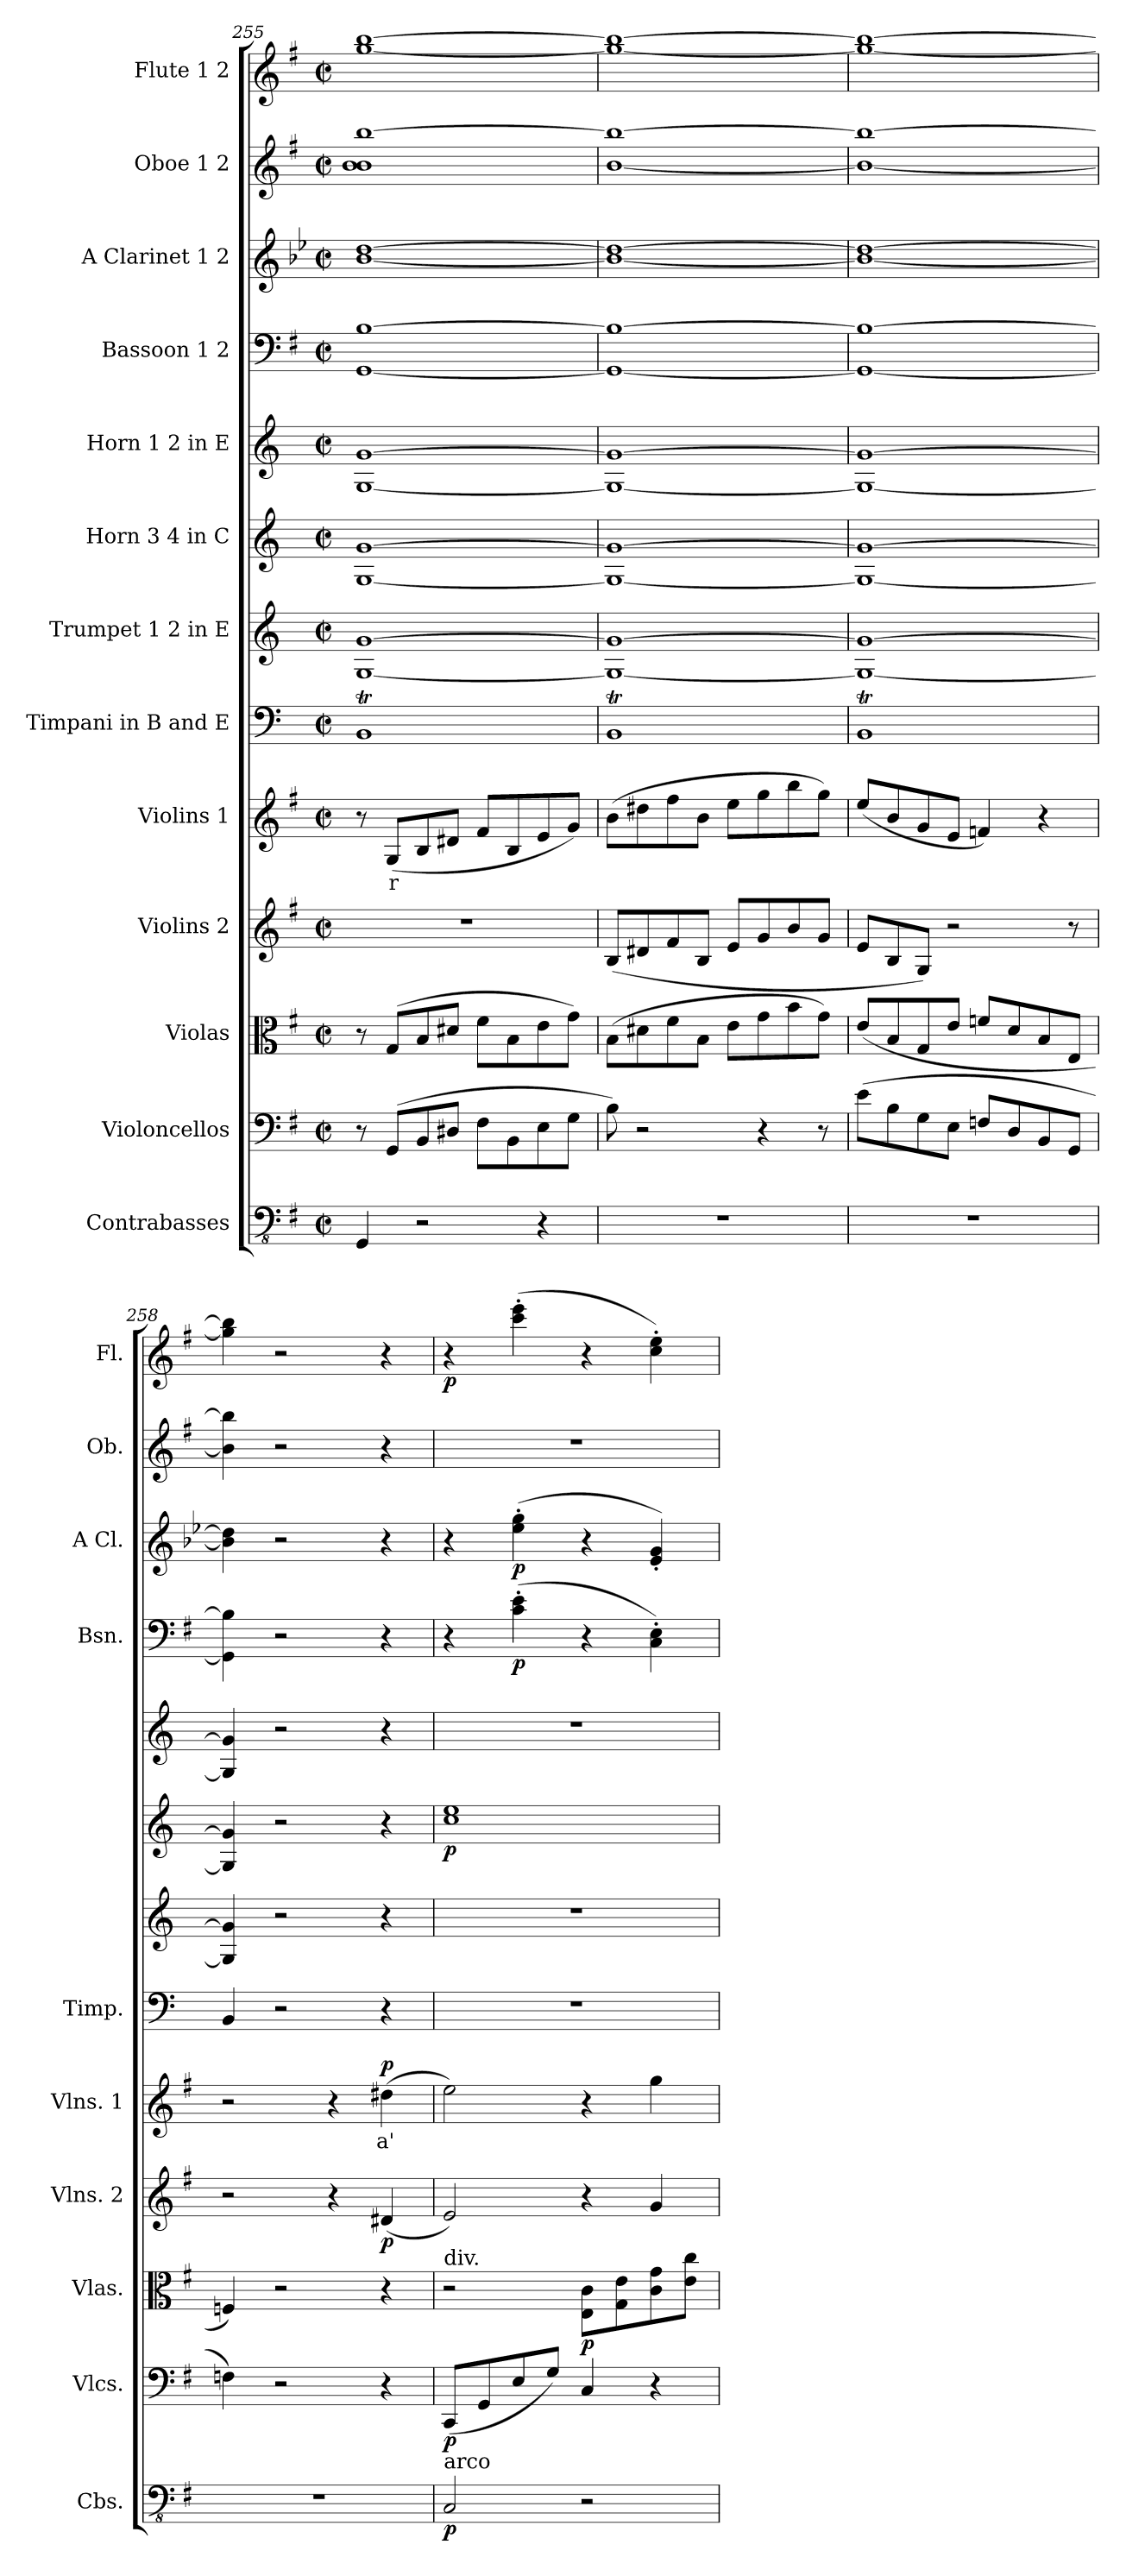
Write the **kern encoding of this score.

**kern	**dynam	**kern	**dynam	**kern	**dynam	**kern	**dynam	**kern	**text	**dynam	**kern	**kern	**kern	**dynam	**kern	**kern	**dynam	**kern	**dynam	**kern	**kern	**dynam
*part13	*part13	*part12	*part12	*part11	*part11	*part10	*part10	*part9	*part9	*part9	*part8	*part7	*part6	*part6	*part5	*part4	*part4	*part3	*part3	*part2	*part1	*part1
*staff13	*staff13	*staff12	*staff12	*staff11	*staff11	*staff10	*staff10	*staff9	*staff9	*staff9	*staff8	*staff7	*staff6	*staff6	*staff5	*staff4	*staff4	*staff3	*staff3	*staff2	*staff1	*staff1
*I"Contrabasses	*	*I"Violoncellos	*	*I"Violas	*	*I"Violins 2	*	*I"Violins 1	*	*	*I"Timpani in B and E	*I"Trumpet 1 2 in E	*I"Horn 3 4  in C	*	*I"Horn 1 2 in E	*I"Bassoon 1 2	*	*I"A Clarinet 1 2	*	*I"Oboe 1 2	*I"Flute 1 2	*
*I'Cbs.	*	*I'Vlcs.	*	*I'Vlas.	*	*I'Vlns. 2	*	*I'Vlns. 1	*	*	*I'Timp.	*	*	*	*	*I'Bsn.	*	*I'A Cl.	*	*I'Ob.	*I'Fl.	*
*clefFv4	*	*clefF4	*	*clefC3	*	*clefG2	*	*clefG2	*	*	*clefF4	*clefG2	*clefG2	*	*clefG2	*clefF4	*	*clefG2	*	*clefG2	*clefG2	*
*	*	*	*	*	*	*	*	*	*	*	*	*ITrd-2c-4	*ITrd7c12	*	*ITrd5c8	*	*	*ITrd2c3	*	*	*	*
*k[f#]	*	*k[f#]	*	*k[f#]	*	*k[f#]	*	*k[f#]	*	*	*k[]	*k[f#c#g#d#]	*k[]	*	*k[f#c#g#d#]	*k[f#]	*	*k[f#]	*	*k[f#]	*k[f#]	*
*M2/2	*	*M2/2	*	*M2/2	*	*M2/2	*	*M2/2	*	*	*M2/2	*M2/2	*M2/2	*	*M2/2	*M2/2	*	*M2/2	*	*M2/2	*M2/2	*
*met(c|)	*	*met(c|)	*	*met(c|)	*	*met(c|)	*	*met(c|)	*	*	*met(c|)	*met(c|)	*met(c|)	*	*met(c|)	*met(c|)	*	*met(c|)	*	*met(c|)	*met(c|)	*
=255	=255	=255	=255	=255	=255	=255	=255	=255	=255	=255	=255	=255	=255	=255	=255	=255	=255	=255	=255	=255	=255	=255
4GGG/	.	8r	.	8r	.	1r	.	8r	.	.	1BBt	[1B [1b	[1GG [1G	.	[1BB [1B	[1GG [1B	.	[1g [1b	.	1b 1b [1bb	[1gg [1bb	.
!	!	!	!	!	!	!	!	!	!LO:LY:b:color=#FF0000	!	!	!	!	!	!	!	!	!	!	!	!	!
.	.	(>8GG/L	.	(>8G/L	.	.	.	(<8G/L	r	.	.	.	.	.	.	.	.	.	.	.	.	.
2r	.	8BB/	.	8B/	.	.	.	8B/	.	.	.	.	.	.	.	.	.	.	.	.	.	.
.	.	8D#X/J	.	8d#X/J	.	.	.	8d#X/J	.	.	.	.	.	.	.	.	.	.	.	.	.	.
.	.	8F#\L	.	8f#\L	.	.	.	8f#/L	.	.	.	.	.	.	.	.	.	.	.	.	.	.
.	.	8BB\	.	8B\	.	.	.	8B/	.	.	.	.	.	.	.	.	.	.	.	.	.	.
4r	.	8E\	.	8e\	.	.	.	8e/	.	.	.	.	.	.	.	.	.	.	.	.	.	.
.	.	8G\J	.	8g\J)	.	.	.	8g/J)	.	.	.	.	.	.	.	.	.	.	.	.	.	.
=256	=256	=256	=256	=256	=256	=256	=256	=256	=256	=256	=256	=256	=256	=256	=256	=256	=256	=256	=256	=256	=256	=256
1r	.	8B\)	.	(>8B\L	.	(>8B/L	.	(>8b\L	.	.	1BBt	1B_ 1b_	1GG_ 1G_	.	1BB_ 1B_	1GG_ 1B_	.	1g_ 1b_	.	[1b 1bb_	1gg_ 1bb_	.
.	.	2r	.	8d#X\	.	8d#X/	.	8dd#X\	.	.	.	.	.	.	.	.	.	.	.	.	.	.
.	.	.	.	8f#\	.	8f#/	.	8ff#\	.	.	.	.	.	.	.	.	.	.	.	.	.	.
.	.	.	.	8B\J	.	8B/J	.	8b\J	.	.	.	.	.	.	.	.	.	.	.	.	.	.
.	.	.	.	8e\L	.	8e/L	.	8ee\L	.	.	.	.	.	.	.	.	.	.	.	.	.	.
.	.	4r	.	8g\	.	8g/	.	8gg\	.	.	.	.	.	.	.	.	.	.	.	.	.	.
.	.	.	.	8b\	.	8b/	.	8bb\	.	.	.	.	.	.	.	.	.	.	.	.	.	.
.	.	8r	.	8g\J)	.	8g/J	.	8gg\J)	.	.	.	.	.	.	.	.	.	.	.	.	.	.
=257	=257	=257	=257	=257	=257	=257	=257	=257	=257	=257	=257	=257	=257	=257	=257	=257	=257	=257	=257	=257	=257	=257
1r	.	(>8e\L	.	(<8e/L	.	8e/L	.	(<8ee/L	.	.	1BBt	1B_ 1b_	1GG_ 1G_	.	1BB_ 1B_	1GG_ 1B_	.	1g_ 1b_	.	1b_ 1bb_	1gg_ 1bb_	.
.	.	8B\	.	8B/	.	8B/	.	8b/	.	.	.	.	.	.	.	.	.	.	.	.	.	.
.	.	8G\	.	8G/	.	8G/J)	.	8g/	.	.	.	.	.	.	.	.	.	.	.	.	.	.
.	.	8E\J	.	8e/J	.	2r	.	8e/J	.	.	.	.	.	.	.	.	.	.	.	.	.	.
.	.	8Fn/L	.	8fn/L	.	.	.	4fn/)	.	.	.	.	.	.	.	.	.	.	.	.	.	.
.	.	8D/	.	8d/	.	.	.	.	.	.	.	.	.	.	.	.	.	.	.	.	.	.
.	.	8BB/	.	8B/	.	.	.	4r	.	.	.	.	.	.	.	.	.	.	.	.	.	.
.	.	8GG/J	.	8E/J	.	8r	.	.	.	.	.	.	.	.	.	.	.	.	.	.	.	.
=258	=258	=258	=258	=258	=258	=258	=258	=258	=258	=258	=258	=258	=258	=258	=258	=258	=258	=258	=258	=258	=258	=258
1r	.	4Fn\)	.	4Fn/)	.	2r	.	2r	.	.	4BB/	4B/] 4b/]	4GG/] 4G/]	.	4BB/] 4B/]	4GG\] 4B\]	.	4g\] 4b\]	.	4b\] 4bb\]	4gg\] 4bb\]	.
.	.	2r	.	2r	.	.	.	.	.	.	2r	2r	2r	.	2r	2r	.	2r	.	2r	2r	.
.	.	.	.	.	.	4r	.	4r	.	.	.	.	.	.	.	.	.	.	.	.	.	.
!	!	!	!	!	!	!	!LO:DY:b	!	!LO:LY:b:color=#FF0000	!LO:DY:b	!	!	!	!	!	!	!	!	!	!	!	!
.	.	4r	.	4r	.	(<4d#X/	p	(>4dd#X\	a'	p	4r	4r	4r	.	4r	4r	.	4r	.	4r	4r	.
=259	=259	=259	=259	=259	=259	=259	=259	=259	=259	=259	=259	=259	=259	=259	=259	=259	=259	=259	=259	=259	=259	=259
!	!	!	!	!LO:TX:a:t=div.	!	!	!	!	!	!	!	!	!	!	!	!	!	!	!	!	!	!
!LO:TX:a:t=arco	!	!	!	!	!	!	!	!	!	!	!	!	!	!	!	!	!	!	!	!	!	!
!	!LO:DY:b	!	!LO:DY:b	!	!	!	!	!	!	!	!	!	!	!LO:DY:b	!	!	!	!	!	!	!	!LO:DY:b
2CC/	p	(<8CC/L	p	2r	.	2e/)	.	2ee\)	.	.	1r	1r	1c 1e	p	1r	4r	.	4r	.	1r	4r	p
.	.	8GG/	.	.	.	.	.	.	.	.	.	.	.	.	.	.	.	.	.	.	.	.
!	!	!	!	!	!	!	!	!	!	!	!	!	!	!	!	!	!LO:DY:b	!	!LO:DY:b	!	!	!
.	.	8E/	.	.	.	.	.	.	.	.	.	.	.	.	.	(>4c\' 4e\'	p	(>4cc\' 4ee\'	p	.	(>4ccc\' 4eee\'	.
.	.	8G/J)	.	.	.	.	.	.	.	.	.	.	.	.	.	.	.	.	.	.	.	.
!	!	!	!	!	!LO:DY:b	!	!	!	!	!	!	!	!	!	!	!	!	!	!	!	!	!
2r	.	4C/	.	8E\ 8c\L	p	4r	.	4r	.	.	.	.	.	.	.	4r	.	4r	.	.	4r	.
.	.	.	.	8G\ 8e\	.	.	.	.	.	.	.	.	.	.	.	.	.	.	.	.	.	.
.	.	4r	.	8c\ 8g\	.	4g/	.	4gg\	.	.	.	.	.	.	.	4C\' 4E\')	.	4c/' 4e/')	.	.	4cc\' 4ee\')	.
.	.	.	.	8e\ 8cc\J	.	.	.	.	.	.	.	.	.	.	.	.	.	.	.	.	.	.
=	=	=	=	=	=	=	=	=	=	=	=	=	=	=	=	=	=	=	=	=	=	=
*-	*-	*-	*-	*-	*-	*-	*-	*-	*-	*-	*-	*-	*-	*-	*-	*-	*-	*-	*-	*-	*-	*-
